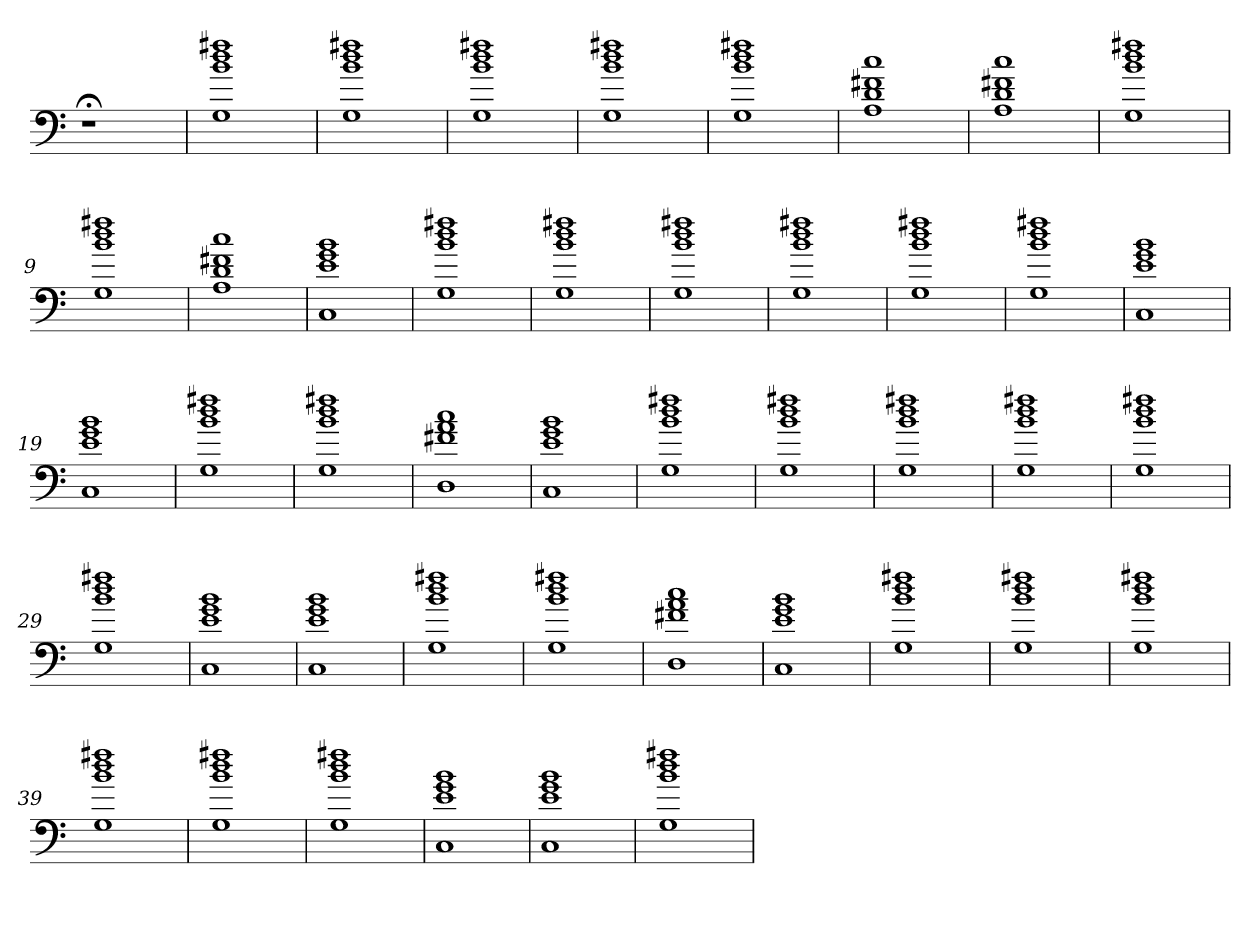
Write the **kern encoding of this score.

**kern
*part1
*staff1
=
1r;<
=1
1G 1b 1dd 1ff#X
=2
1G 1b 1dd 1ff#X
=3
1G 1b 1dd 1ff#X
=4
1G 1b 1dd 1ff#X
=5
1G 1b 1dd 1ff#X
=6
1A 1d 1f#X 1cc
=7
1A 1d 1f#X 1cc
=8
1G 1b 1dd 1ff#X
=9
1G 1b 1dd 1ff#X
=10
1A 1d 1f#X 1cc
=11
1C 1e 1g 1b
=12
1G 1b 1dd 1ff#X
=13
1G 1b 1dd 1ff#X
=14
1G 1b 1dd 1ff#X
=15
1G 1b 1dd 1ff#X
=16
1G 1b 1dd 1ff#X
=17
1G 1b 1dd 1ff#X
=18
1C 1e 1g 1b
=19
1C 1e 1g 1b
=20
1G 1b 1dd 1ff#X
=21
1G 1b 1dd 1ff#X
=22
1D 1f#X 1a 1cc
=23
1C 1e 1g 1b
=24
1G 1b 1dd 1ff#X
=25
1G 1b 1dd 1ff#X
=26
1G 1b 1dd 1ff#X
=27
1G 1b 1dd 1ff#X
=28
1G 1b 1dd 1ff#X
=29
1G 1b 1dd 1ff#X
=30
1C 1e 1g 1b
=31
1C 1e 1g 1b
=32
1G 1b 1dd 1ff#X
=33
1G 1b 1dd 1ff#X
=34
1D 1f#X 1a 1cc
=35
1C 1e 1g 1b
=36
1G 1b 1dd 1ff#X
=37
1G 1b 1dd 1ff#X
=38
1G 1b 1dd 1ff#X
=39
1G 1b 1dd 1ff#X
=40
1G 1b 1dd 1ff#X
=41
1G 1b 1dd 1ff#X
=42
1C 1e 1g 1b
=43
1C 1e 1g 1b
=44
1G 1b 1dd 1ff#X
=
*-
